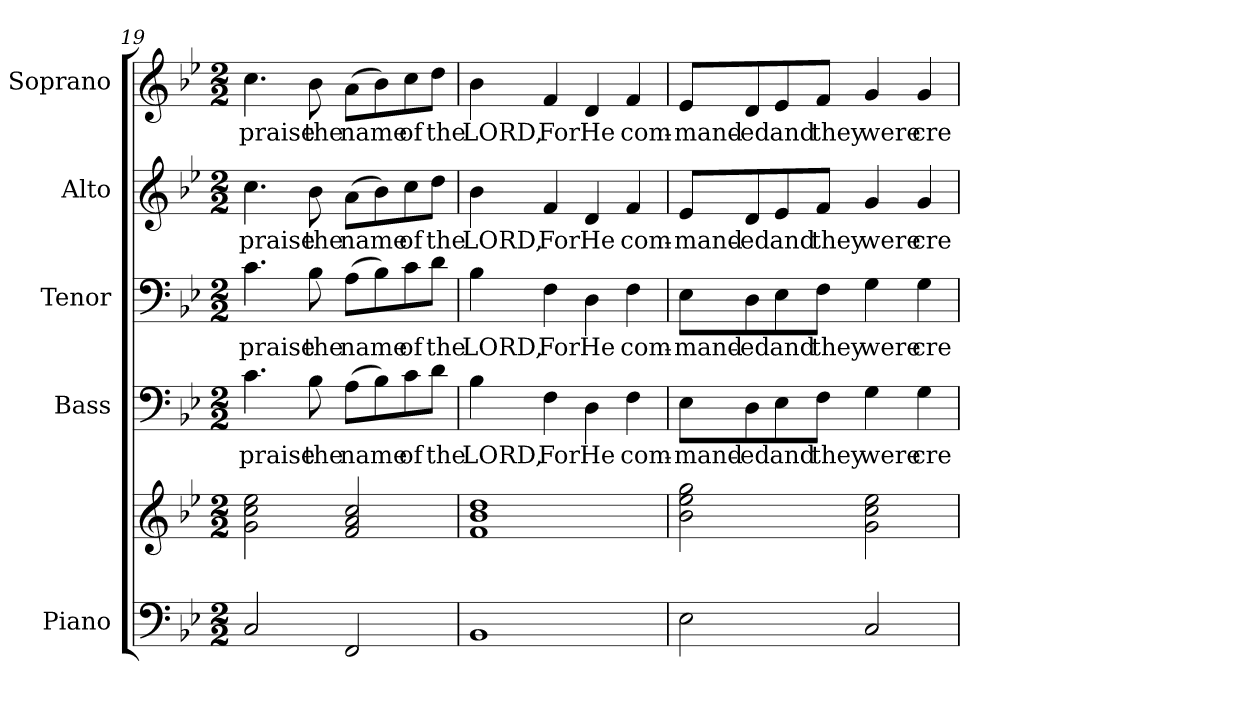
**kern	**kern	**kern	**text	**kern	**text	**kern	**text	**kern	**text
*part5	*part5	*part4	*part4	*part3	*part3	*part2	*part2	*part1	*part1
*staff6	*staff5	*staff4	*staff4	*staff3	*staff3	*staff2	*staff2	*staff1	*staff1
*I"Piano	*	*I"Bass	*	*I"Tenor	*	*I"Alto	*	*I"Soprano	*
*I'Pno.	*	*I'B.	*	*I'T.	*	*I'A.	*	*I'S.	*
!!LO:PB:g=z
*clefF4	*clefG2	*clefF4	*	*clefF4	*	*clefG2	*	*clefG2	*
*k[b-e-]	*k[b-e-]	*k[b-e-]	*	*k[b-e-]	*	*k[b-e-]	*	*k[b-e-]	*
*B-:	*B-:	*B-:	*	*B-:	*	*B-:	*	*B-:	*
*M2/2	*M2/2	*M2/2	*	*M2/2	*	*M2/2	*	*M2/2	*
=19	=19	=19	=19	=19	=19	=19	=19	=19	=19
!	!	!	!LO:LY:b:color=#000000	!	!	!	!	!	!
!	!	!	!	!	!LO:LY:b:color=#000000	!	!	!	!
!	!	!	!	!	!	!	!LO:LY:b:color=#000000	!	!
!	!	!	!	!	!	!	!	!	!LO:LY:b:color=#000000
2Ci/	2gi\ 2cci 2ee-i	4.ci\	praise	4.ci\	praise	4.cci\	praise	4.cci\	praise
!	!	!	!LO:LY:b:color=#000000	!	!	!	!	!	!
!	!	!	!	!	!LO:LY:b:color=#000000	!	!	!	!
!	!	!	!	!	!	!	!LO:LY:b:color=#000000	!	!
!	!	!	!	!	!	!	!	!	!LO:LY:b:color=#000000
.	.	8B-i\	the	8B-i\	the	8b-i\	the	8b-i\	the
!	!	!	!LO:LY:b:color=#000000	!	!	!	!	!	!
!	!	!	!	!	!LO:LY:b:color=#000000	!	!	!	!
!	!	!	!	!	!	!	!LO:LY:b:color=#000000	!	!
!	!	!	!	!	!	!	!	!	!LO:LY:b:color=#000000
2FFi/	2fi/ 2ai 2cci	(8Ai\L	name	(8Ai\L	name	(8ai\L	name	(8ai\L	name
.	.	8B-i\)	.	8B-i\)	.	8b-i\)	.	8b-i\)	.
!	!	!	!LO:LY:b:color=#000000	!	!	!	!	!	!
!	!	!	!	!	!LO:LY:b:color=#000000	!	!	!	!
!	!	!	!	!	!	!	!LO:LY:b:color=#000000	!	!
!	!	!	!	!	!	!	!	!	!LO:LY:b:color=#000000
.	.	8ci\	of	8ci\	of	8cci\	of	8cci\	of
!	!	!	!LO:LY:b:color=#000000	!	!	!	!	!	!
!	!	!	!	!	!LO:LY:b:color=#000000	!	!	!	!
!	!	!	!	!	!	!	!LO:LY:b:color=#000000	!	!
!	!	!	!	!	!	!	!	!	!LO:LY:b:color=#000000
.	.	8di\J	the	8di\J	the	8ddi\J	the	8ddi\J	the
=20	=20	=20	=20	=20	=20	=20	=20	=20	=20
!	!	!	!LO:LY:b:color=#000000	!	!	!	!	!	!
!	!	!	!	!	!LO:LY:b:color=#000000	!	!	!	!
!	!	!	!	!	!	!	!LO:LY:b:color=#000000	!	!
!	!	!	!	!	!	!	!	!	!LO:LY:b:color=#000000
1BB-i	1fi 1b-i 1ddi	4B-i\	LORD,	4B-i\	LORD,	4b-i\	LORD,	4b-i\	LORD,
!	!	!	!LO:LY:b:color=#000000	!	!	!	!	!	!
!	!	!	!	!	!LO:LY:b:color=#000000	!	!	!	!
!	!	!	!	!	!	!	!LO:LY:b:color=#000000	!	!
!	!	!	!	!	!	!	!	!	!LO:LY:b:color=#000000
.	.	4Fi\	For	4Fi\	For	4fi/	For	4fi/	For
!	!	!	!LO:LY:b:color=#000000	!	!	!	!	!	!
!	!	!	!	!	!LO:LY:b:color=#000000	!	!	!	!
!	!	!	!	!	!	!	!LO:LY:b:color=#000000	!	!
!	!	!	!	!	!	!	!	!	!LO:LY:b:color=#000000
.	.	4Di\	He	4Di\	He	4di/	He	4di/	He
!	!	!	!LO:LY:b:color=#000000	!	!	!	!	!	!
!	!	!	!	!	!LO:LY:b:color=#000000	!	!	!	!
!	!	!	!	!	!	!	!LO:LY:b:color=#000000	!	!
!	!	!	!	!	!	!	!	!	!LO:LY:b:color=#000000
.	.	4Fi\	com-	4Fi\	com-	4fi/	com-	4fi/	com-
=21	=21	=21	=21	=21	=21	=21	=21	=21	=21
!	!	!	!LO:LY:b:color=#000000	!	!	!	!	!	!
!	!	!	!	!	!LO:LY:b:color=#000000	!	!	!	!
!	!	!	!	!	!	!	!LO:LY:b:color=#000000	!	!
!	!	!	!	!	!	!	!	!	!LO:LY:b:color=#000000
2E-i\	2b-i\ 2ee-i 2ggi	8E-i\L	-mand-	8E-i\L	-mand-	8e-i/L	-mand-	8e-i/L	-mand-
!	!	!	!LO:LY:b:color=#000000	!	!	!	!	!	!
!	!	!	!	!	!LO:LY:b:color=#000000	!	!	!	!
!	!	!	!	!	!	!	!LO:LY:b:color=#000000	!	!
!	!	!	!	!	!	!	!	!	!LO:LY:b:color=#000000
.	.	8Di\	-ed	8Di\	-ed	8di/	-ed	8di/	-ed
!	!	!	!LO:LY:b:color=#000000	!	!	!	!	!	!
!	!	!	!	!	!LO:LY:b:color=#000000	!	!	!	!
!	!	!	!	!	!	!	!LO:LY:b:color=#000000	!	!
!	!	!	!	!	!	!	!	!	!LO:LY:b:color=#000000
.	.	8E-i\	and	8E-i\	and	8e-i/	and	8e-i/	and
!	!	!	!LO:LY:b:color=#000000	!	!	!	!	!	!
!	!	!	!	!	!LO:LY:b:color=#000000	!	!	!	!
!	!	!	!	!	!	!	!LO:LY:b:color=#000000	!	!
!	!	!	!	!	!	!	!	!	!LO:LY:b:color=#000000
.	.	8Fi\J	they	8Fi\J	they	8fi/J	they	8fi/J	they
!	!	!	!LO:LY:b:color=#000000	!	!	!	!	!	!
!	!	!	!	!	!LO:LY:b:color=#000000	!	!	!	!
!	!	!	!	!	!	!	!LO:LY:b:color=#000000	!	!
!	!	!	!	!	!	!	!	!	!LO:LY:b:color=#000000
2Ci/	2gi\ 2cci 2ee-i	4Gi\	were	4Gi\	were	4gi/	were	4gi/	were
!	!	!	!LO:LY:b:color=#000000	!	!	!	!	!	!
!	!	!	!	!	!LO:LY:b:color=#000000	!	!	!	!
!	!	!	!	!	!	!	!LO:LY:b:color=#000000	!	!
!	!	!	!	!	!	!	!	!	!LO:LY:b:color=#000000
.	.	4Gi\	cre-	4Gi\	cre-	4gi/	cre-	4gi/	cre-
=	=	=	=	=	=	=	=	=	=
*-	*-	*-	*-	*-	*-	*-	*-	*-	*-
